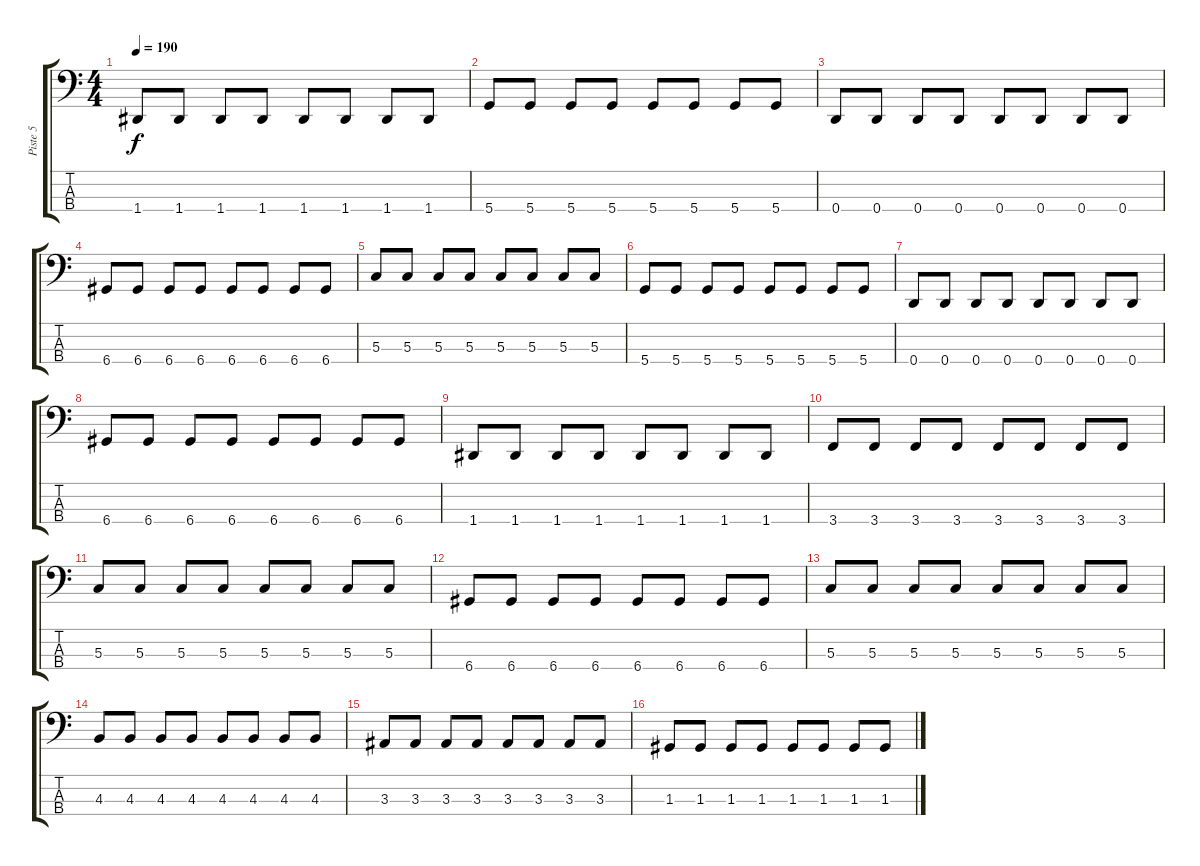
\track ("Piste 5" "Piste 5") {instrument electricbasspick}
\staff {score tabs}
\tuning (F2 C2 G1 D1) {hide}
\ts (4 4)
\tempo 190
\clef f4
\ks c
1.4.8{dy f} 1.4.8 1.4.8 1.4.8 1.4.8 1.4.8 1.4.8 1.4.8 |
5.4.8 5.4.8 5.4.8 5.4.8 5.4.8 5.4.8 5.4.8 5.4.8 |
0.4.8 0.4.8 0.4.8 0.4.8 0.4.8 0.4.8 0.4.8 0.4.8 |
6.4.8 6.4.8 6.4.8 6.4.8 6.4.8 6.4.8 6.4.8 6.4.8 |
5.3.8 5.3.8 5.3.8 5.3.8 5.3.8 5.3.8 5.3.8 5.3.8 |
5.4.8 5.4.8 5.4.8 5.4.8 5.4.8 5.4.8 5.4.8 5.4.8 |
0.4.8 0.4.8 0.4.8 0.4.8 0.4.8 0.4.8 0.4.8 0.4.8 |
6.4.8 6.4.8 6.4.8 6.4.8 6.4.8 6.4.8 6.4.8 6.4.8 |
1.4.8 1.4.8 1.4.8 1.4.8 1.4.8 1.4.8 1.4.8 1.4.8 |
3.4.8 3.4.8 3.4.8 3.4.8 3.4.8 3.4.8 3.4.8 3.4.8 |
5.3.8 5.3.8 5.3.8 5.3.8 5.3.8 5.3.8 5.3.8 5.3.8 |
6.4.8 6.4.8 6.4.8 6.4.8 6.4.8 6.4.8 6.4.8 6.4.8 |
5.3.8 5.3.8 5.3.8 5.3.8 5.3.8 5.3.8 5.3.8 5.3.8 |
4.3.8 4.3.8 4.3.8 4.3.8 4.3.8 4.3.8 4.3.8 4.3.8 |
3.3.8 3.3.8 3.3.8 3.3.8 3.3.8 3.3.8 3.3.8 3.3.8 |
1.3.8 1.3.8 1.3.8 1.3.8 1.3.8 1.3.8 1.3.8 1.3.8
